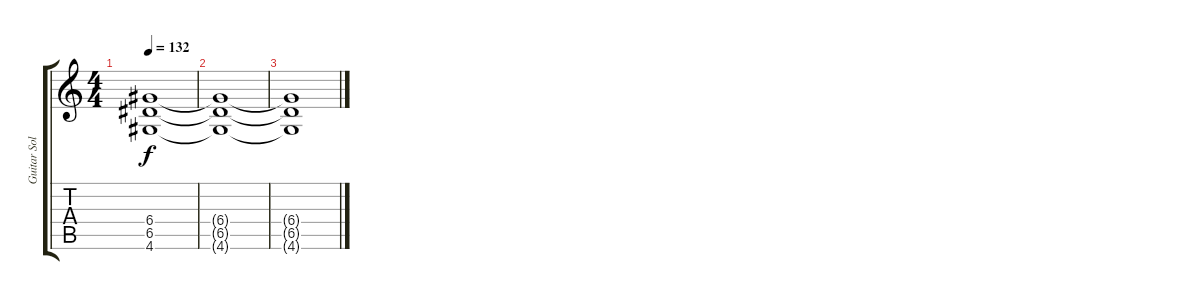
\track ("Guitar Solo" "Guitar Sol") {instrument overdrivenguitar}
\staff {score tabs}
\tuning (E4 B3 G3 D3 A2 E2) {hide}
\ts (4 4)
\tempo 132
\clef g2
\ks c
(6.4{t} 6.5{t} 4.6{t}).1{dy f} |
(6.4{t} 6.5{t} 4.6{t}).1 |
(6.4{t} 6.5{t} 4.6{t}).1
